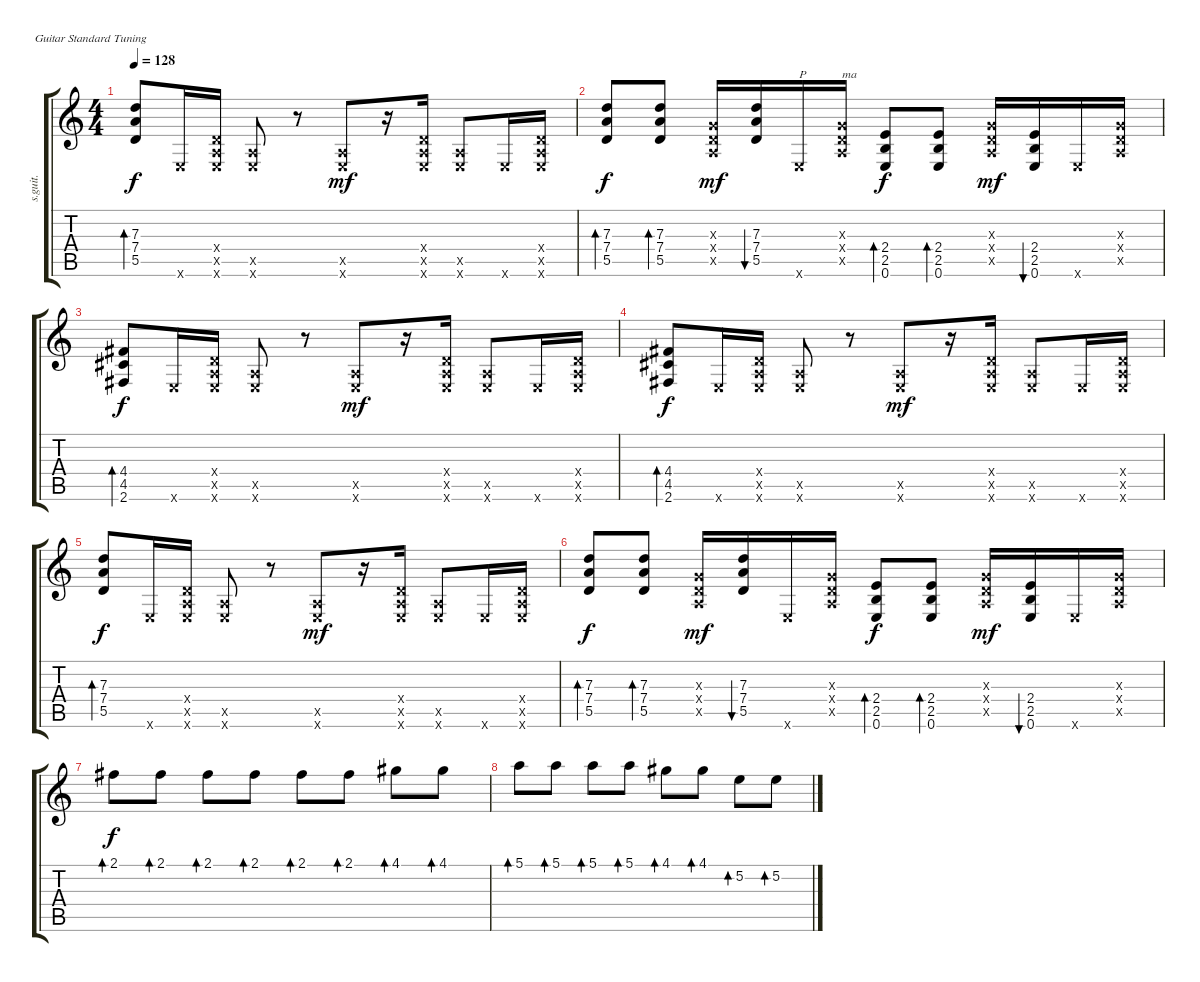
\defaultSystemsLayout 4
\bracketExtendMode groupsimilarinstruments
\otherSystemsTrackNameOrientation horizontal
\track ("陈亮 " "s.guit.") {instrument acousticguitarsteel}
\staff {score tabs}
\tuning (E4 B3 G3 D3 A2 E2)
\ts (4 4)
\tempo 128
\clef g2
\ks c
(7.3 7.4 5.5).8{bd 60 dy f beam Up} 0.6{x}.16{beam Up} (0.4{x} 0.5{x} 0.6{x}).16{beam Up} (0.5{x} 0.6{x}).8{beam Up} r.8{beam Up} (0.5{x} 0.6{x}).8{dy mf beam Up} r.16{beam Up} (0.4{x} 0.5{x} 0.6{x}).16{beam Up} (0.5{x} 0.6{x}).8{beam Up} 0.6{x}.16{beam Up} (0.4{x} 0.5{x} 0.6{x}).16{beam Up} |
(7.3 7.4 5.5).8{bd 60 dy f beam Up} (7.3 7.4 5.5).8{bd 60 beam Up} (0.3{x} 0.4{x} 0.5{x}).16{dy mf beam Up} (7.3 7.4 5.5).16{bu 30 beam Up} 0.6{x}.16{txt "P" beam Up} (0.3{x} 0.4{x} 0.5{x}).16{txt "ma" beam Up} (2.4 2.5 0.6).8{bd 60 dy f beam Up} (2.4 2.5 0.6).8{bd 60 beam Up} (0.3{x} 0.4{x} 0.5{x}).16{dy mf beam Up} (2.4 2.5 0.6).16{bu 30 beam Up} 0.6{x}.16{beam Up} (0.3{x} 0.4{x} 0.5{x}).16{beam Up} |
(4.4{acc #} 4.5{acc #} 2.6{acc #}).8{bd 60 dy f beam Up} 0.6{x}.16{beam Up} (0.4{x} 0.5{x} 0.6{x}).16{beam Up} (0.5{x} 0.6{x}).8{beam Up} r.8{beam Up} (0.5{x} 0.6{x}).8{dy mf beam Up} r.16{beam Up} (0.4{x} 0.5{x} 0.6{x}).16{beam Up} (0.5{x} 0.6{x}).8{beam Up} 0.6{x}.16{beam Up} (0.4{x} 0.5{x} 0.6{x}).16{beam Up} |
(4.4{acc #} 4.5{acc #} 2.6{acc #}).8{bd 60 dy f beam Up} 0.6{x}.16{beam Up} (0.4{x} 0.5{x} 0.6{x}).16{beam Up} (0.5{x} 0.6{x}).8{beam Up} r.8{beam Up} (0.5{x} 0.6{x}).8{dy mf beam Up} r.16{beam Up} (0.4{x} 0.5{x} 0.6{x}).16{beam Up} (0.5{x} 0.6{x}).8{beam Up} 0.6{x}.16{beam Up} (0.4{x} 0.5{x} 0.6{x}).16{beam Up} |
(7.3 7.4 5.5).8{bd 60 dy f beam Up} 0.6{x}.16{beam Up} (0.4{x} 0.5{x} 0.6{x}).16{beam Up} (0.5{x} 0.6{x}).8{beam Up} r.8{beam Up} (0.5{x} 0.6{x}).8{dy mf beam Up} r.16{beam Up} (0.4{x} 0.5{x} 0.6{x}).16{beam Up} (0.5{x} 0.6{x}).8{beam Up} 0.6{x}.16{beam Up} (0.4{x} 0.5{x} 0.6{x}).16{beam Up} |
(7.3 7.4 5.5).8{bd 60 dy f beam Up} (7.3 7.4 5.5).8{bd 60 beam Up} (0.3{x} 0.4{x} 0.5{x}).16{dy mf beam Up} (7.3 7.4 5.5).16{bu 30 beam Up} 0.6{x}.16{beam Up} (0.3{x} 0.4{x} 0.5{x}).16{beam Up} (2.4 2.5 0.6).8{bd 60 dy f beam Up} (2.4 2.5 0.6).8{bd 60 beam Up} (0.3{x} 0.4{x} 0.5{x}).16{dy mf beam Up} (2.4 2.5 0.6).16{bu 30 beam Up} 0.6{x}.16{beam Up} (0.3{x} 0.4{x} 0.5{x}).16{beam Up} |
2.1{acc #}.8{bd 60 dy f beam Down} 2.1{acc #}.8{bd 60 beam Down} 2.1{acc #}.8{bd 60 beam Down} 2.1{acc #}.8{bd 60 beam Down} 2.1{acc #}.8{bd 60 beam Down} 2.1{acc #}.8{bd 60 beam Down} 4.1{acc #}.8{bd 60 beam Down} 4.1{acc #}.8{bd 60 beam Down} |
5.1.8{bd 60 beam Down} 5.1.8{bd 60 beam Down} 5.1.8{bd 60 beam Down} 5.1.8{bd 60 beam Down} 4.1{acc #}.8{bd 60 beam Down} 4.1{acc #}.8{bd 60 beam Down} 5.2.8{bd 60 beam Down} 5.2.8{bd 60 beam Down}
